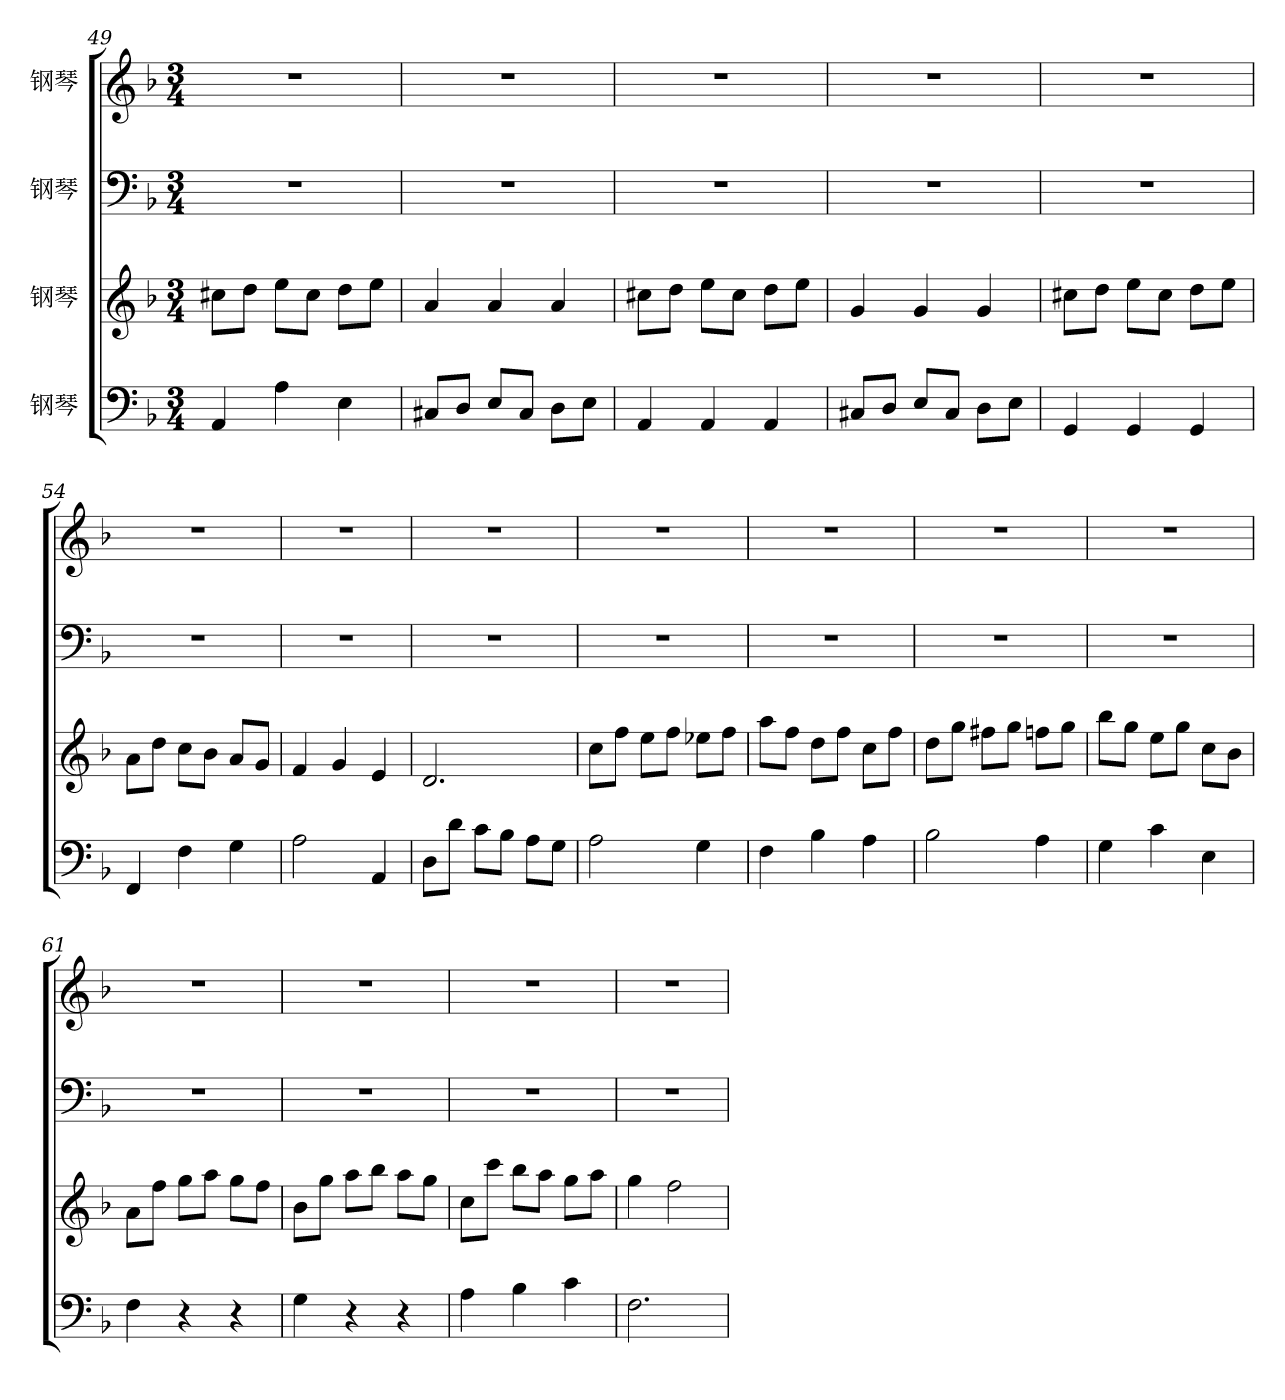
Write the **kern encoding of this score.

**kern	**kern	**kern	**kern
*part4	*part3	*part2	*part1
*staff4	*staff3	*staff2	*staff1
*I"钢琴	*I"钢琴	*I"钢琴	*I"钢琴
*clefF4	*clefG2	*clefF4	*clefG2
*k[b-]	*k[b-]	*k[b-]	*k[b-]
*M3/4	*M3/4	*M3/4	*M3/4
=49	=49	=49	=49
4AA/	8cc#X\L	2.r	2.r
.	8dd\J	.	.
4A\	8ee\L	.	.
.	8cc#\J	.	.
4E\	8dd\L	.	.
.	8ee\J	.	.
=50	=50	=50	=50
8C#X/L	4a/	2.r	2.r
8D/J	.	.	.
8E/L	4a/	.	.
8C#/J	.	.	.
8D\L	4a/	.	.
8E\J	.	.	.
=51	=51	=51	=51
4AA/	8cc#X\L	2.r	2.r
.	8dd\J	.	.
4AA/	8ee\L	.	.
.	8cc#\J	.	.
4AA/	8dd\L	.	.
.	8ee\J	.	.
!!LO:PB:g=z
=52	=52	=52	=52
8C#X/L	4g/	2.r	2.r
8D/J	.	.	.
8E/L	4g/	.	.
8C#/J	.	.	.
8D\L	4g/	.	.
8E\J	.	.	.
=53	=53	=53	=53
4GG/	8cc#X\L	2.r	2.r
.	8dd\J	.	.
4GG/	8ee\L	.	.
.	8cc#\J	.	.
4GG/	8dd\L	.	.
.	8ee\J	.	.
=54	=54	=54	=54
4FF/	8a\L	2.r	2.r
.	8dd\J	.	.
4F\	8cc\L	.	.
.	8b-\J	.	.
4G\	8a/L	.	.
.	8g/J	.	.
=55	=55	=55	=55
2A\	4f/	2.r	2.r
.	4g/	.	.
4AA/	4e/	.	.
=56	=56	=56	=56
8D\L	2.d/	2.r	2.r
8d\J	.	.	.
8c\L	.	.	.
8B-\J	.	.	.
8A\L	.	.	.
8G\J	.	.	.
=57	=57	=57	=57
2A\	8cc\L	2.r	2.r
.	8ff\J	.	.
.	8ee\L	.	.
.	8ff\J	.	.
4G\	8ee-X\L	.	.
.	8ff\J	.	.
!!LO:LB:g=z
=58	=58	=58	=58
4F\	8aa\L	2.r	2.r
.	8ff\J	.	.
4B-\	8dd\L	.	.
.	8ff\J	.	.
4A\	8cc\L	.	.
.	8ff\J	.	.
=59	=59	=59	=59
2B-\	8dd\L	2.r	2.r
.	8gg\J	.	.
.	8ff#X\L	.	.
.	8gg\J	.	.
4A\	8ffn\L	.	.
.	8gg\J	.	.
=60	=60	=60	=60
4G\	8bb-\L	2.r	2.r
.	8gg\J	.	.
4c\	8ee\L	.	.
.	8gg\J	.	.
4E\	8cc\L	.	.
.	8b-\J	.	.
=61	=61	=61	=61
4F\	8a\L	2.r	2.r
.	8ff\J	.	.
4r	8gg\L	.	.
.	8aa\J	.	.
4r	8gg\L	.	.
.	8ff\J	.	.
=62	=62	=62	=62
4G\	8b-\L	2.r	2.r
.	8gg\J	.	.
4r	8aa\L	.	.
.	8bb-\J	.	.
4r	8aa\L	.	.
.	8gg\J	.	.
=63	=63	=63	=63
4A\	8cc\L	2.r	2.r
.	8ccc\J	.	.
4B-\	8bb-\L	.	.
.	8aa\J	.	.
4c\	8gg\L	.	.
.	8aa\J	.	.
!!LO:LB:g=z
=64	=64	=64	=64
*	*	*	*MM80
2.F\	4gg\	2.r	2.r
.	2ff\	.	.
=	=	=	=
*-	*-	*-	*-
